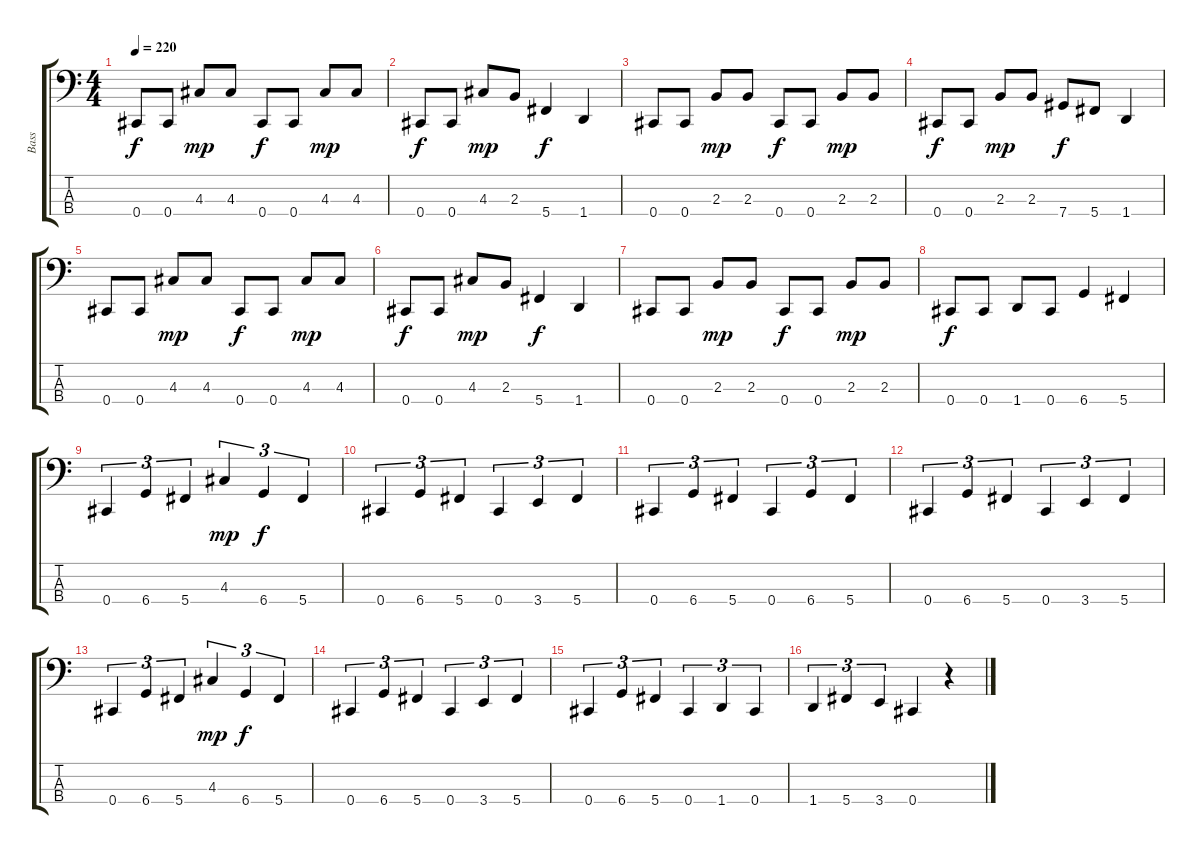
\track ("Bass" "Bass") {instrument electricbasspick}
\staff {score tabs}
\tuning (G2 D2 A1 Db1) {hide}
\ts (4 4)
\tempo 220
\clef f4
\ks c
0.4.8{dy f} 0.4.8 4.3.8{dy mp} 4.3.8 0.4.8{dy f} 0.4.8 4.3.8{dy mp} 4.3.8 |
0.4.8{dy f} 0.4.8 4.3.8{dy mp} 2.3.8 5.4.4{dy f} 1.4.4 |
0.4.8 0.4.8 2.3.8{dy mp} 2.3.8 0.4.8{dy f} 0.4.8 2.3.8{dy mp} 2.3.8 |
0.4.8{dy f} 0.4.8 2.3.8{dy mp} 2.3.8 7.4.8{dy f} 5.4.8 1.4.4 |
0.4.8 0.4.8 4.3.8{dy mp} 4.3.8 0.4.8{dy f} 0.4.8 4.3.8{dy mp} 4.3.8 |
0.4.8{dy f} 0.4.8 4.3.8{dy mp} 2.3.8 5.4.4{dy f} 1.4.4 |
0.4.8 0.4.8 2.3.8{dy mp} 2.3.8 0.4.8{dy f} 0.4.8 2.3.8{dy mp} 2.3.8 |
0.4.8{dy f} 0.4.8 1.4.8 0.4.8 6.4.4 5.4.4 |
0.4.4{tu (3 2)} 6.4.4{tu (3 2)} 5.4.4{tu (3 2)} 4.3.4{tu (3 2) dy mp} 6.4.4{tu (3 2) dy f} 5.4.4{tu (3 2)} |
0.4.4{tu (3 2)} 6.4.4{tu (3 2)} 5.4.4{tu (3 2)} 0.4.4{tu (3 2)} 3.4.4{tu (3 2)} 5.4.4{tu (3 2)} |
0.4.4{tu (3 2)} 6.4.4{tu (3 2)} 5.4.4{tu (3 2)} 0.4.4{tu (3 2)} 6.4.4{tu (3 2)} 5.4.4{tu (3 2)} |
0.4.4{tu (3 2)} 6.4.4{tu (3 2)} 5.4.4{tu (3 2)} 0.4.4{tu (3 2)} 3.4.4{tu (3 2)} 5.4.4{tu (3 2)} |
0.4.4{tu (3 2)} 6.4.4{tu (3 2)} 5.4.4{tu (3 2)} 4.3.4{tu (3 2) dy mp} 6.4.4{tu (3 2) dy f} 5.4.4{tu (3 2)} |
0.4.4{tu (3 2)} 6.4.4{tu (3 2)} 5.4.4{tu (3 2)} 0.4.4{tu (3 2)} 3.4.4{tu (3 2)} 5.4.4{tu (3 2)} |
0.4.4{tu (3 2)} 6.4.4{tu (3 2)} 5.4.4{tu (3 2)} 0.4.4{tu (3 2)} 1.4.4{tu (3 2)} 0.4.4{tu (3 2)} |
1.4.4{tu (3 2)} 5.4.4{tu (3 2)} 3.4.4{tu (3 2)} 0.4.4 r.4
